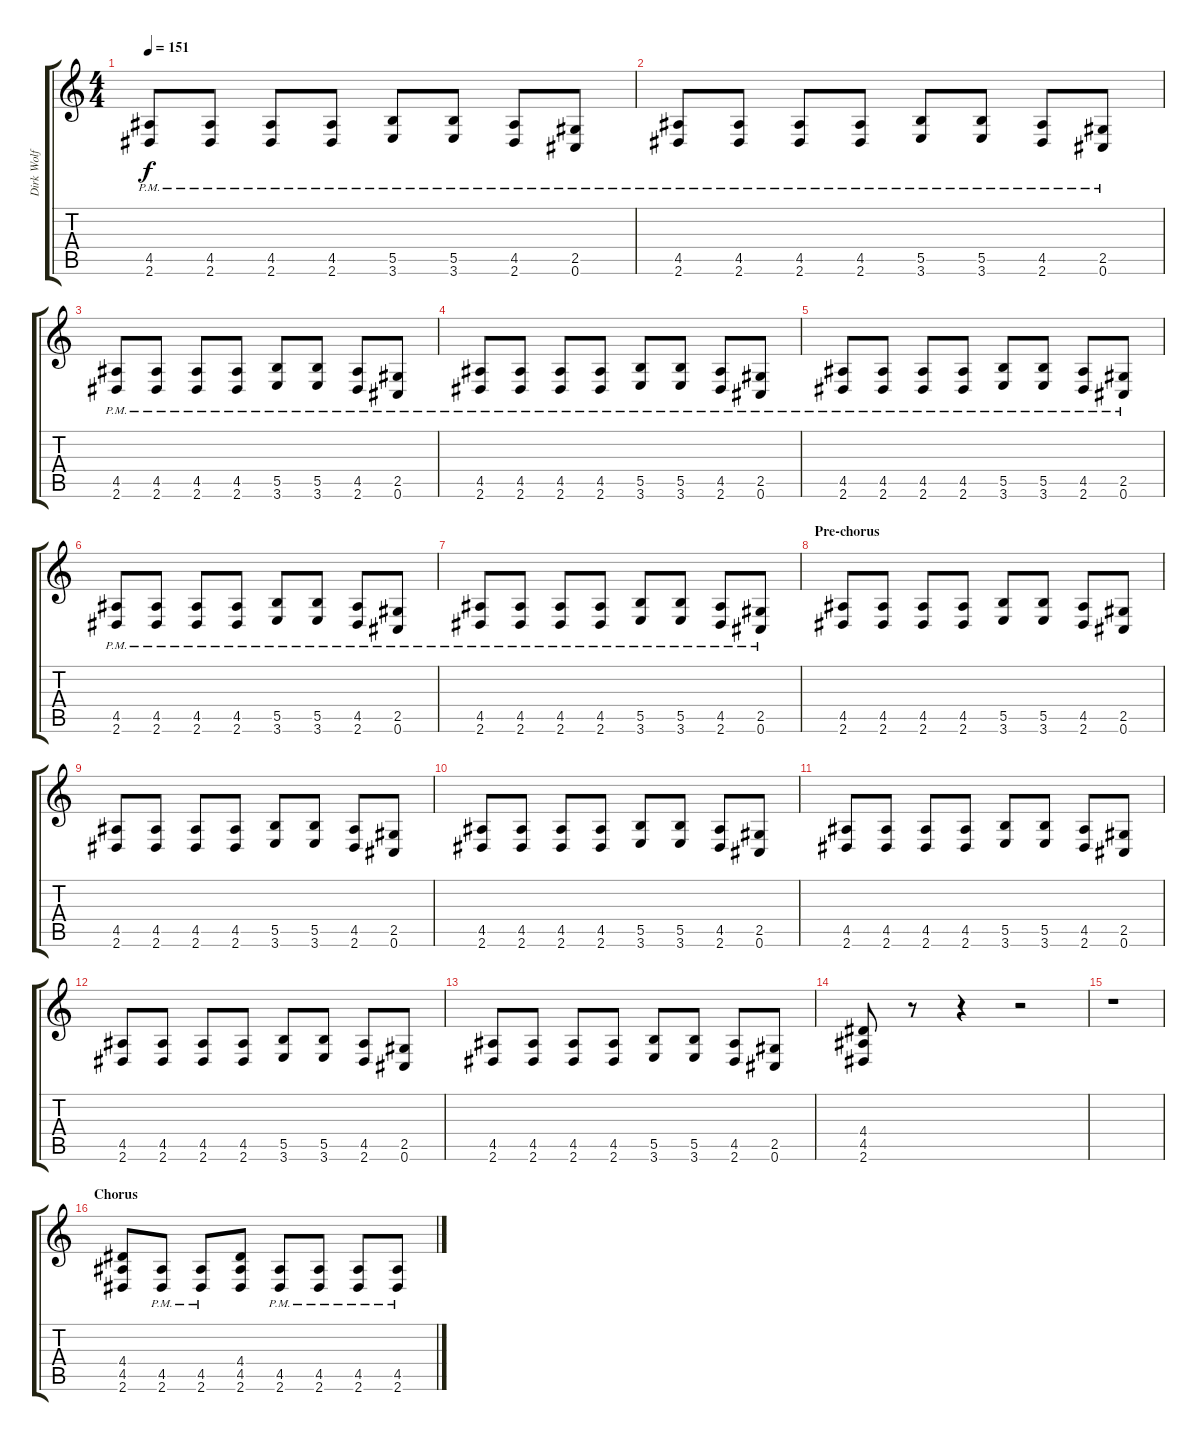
\track ("Dirk Wolf" "Dirk Wolf") {instrument distortionguitar}
\staff {score tabs}
\tuning (Db4 Ab3 E3 B2 Gb2 Db2) {hide}
\ts (4 4)
\tempo 151
\clef g2
\ks c
(4.5{pm} 2.6{pm}).8{dy f} (4.5{pm} 2.6{pm}).8 (4.5{pm} 2.6{pm}).8 (4.5{pm} 2.6{pm}).8 (5.5{pm} 3.6{pm}).8 (5.5{pm} 3.6{pm}).8 (4.5{pm} 2.6{pm}).8 (2.5{pm} 0.6{pm}).8 |
(4.5{pm} 2.6{pm}).8 (4.5{pm} 2.6{pm}).8 (4.5{pm} 2.6{pm}).8 (4.5{pm} 2.6{pm}).8 (5.5{pm} 3.6{pm}).8 (5.5{pm} 3.6{pm}).8 (4.5{pm} 2.6{pm}).8 (2.5{pm} 0.6{pm}).8 |
(4.5{pm} 2.6{pm}).8 (4.5{pm} 2.6{pm}).8 (4.5{pm} 2.6{pm}).8 (4.5{pm} 2.6{pm}).8 (5.5{pm} 3.6{pm}).8 (5.5{pm} 3.6{pm}).8 (4.5{pm} 2.6{pm}).8 (2.5{pm} 0.6{pm}).8 |
(4.5{pm} 2.6{pm}).8 (4.5{pm} 2.6{pm}).8 (4.5{pm} 2.6{pm}).8 (4.5{pm} 2.6{pm}).8 (5.5{pm} 3.6{pm}).8 (5.5{pm} 3.6{pm}).8 (4.5{pm} 2.6{pm}).8 (2.5{pm} 0.6{pm}).8 |
(4.5{pm} 2.6{pm}).8 (4.5{pm} 2.6{pm}).8 (4.5{pm} 2.6{pm}).8 (4.5{pm} 2.6{pm}).8 (5.5{pm} 3.6{pm}).8 (5.5{pm} 3.6{pm}).8 (4.5{pm} 2.6{pm}).8 (2.5{pm} 0.6{pm}).8 |
(4.5{pm} 2.6{pm}).8 (4.5{pm} 2.6{pm}).8 (4.5{pm} 2.6{pm}).8 (4.5{pm} 2.6{pm}).8 (5.5{pm} 3.6{pm}).8 (5.5{pm} 3.6{pm}).8 (4.5{pm} 2.6{pm}).8 (2.5{pm} 0.6{pm}).8 |
(4.5{pm} 2.6{pm}).8 (4.5{pm} 2.6{pm}).8 (4.5{pm} 2.6{pm}).8 (4.5{pm} 2.6{pm}).8 (5.5{pm} 3.6{pm}).8 (5.5{pm} 3.6{pm}).8 (4.5{pm} 2.6{pm}).8 (2.5{pm} 0.6{pm}).8 |
\section ("" "Pre-chorus")
(4.5 2.6).8 (4.5 2.6).8 (4.5 2.6).8 (4.5 2.6).8 (5.5 3.6).8 (5.5 3.6).8 (4.5 2.6).8 (2.5 0.6).8 |
(4.5 2.6).8 (4.5 2.6).8 (4.5 2.6).8 (4.5 2.6).8 (5.5 3.6).8 (5.5 3.6).8 (4.5 2.6).8 (2.5 0.6).8 |
(4.5 2.6).8 (4.5 2.6).8 (4.5 2.6).8 (4.5 2.6).8 (5.5 3.6).8 (5.5 3.6).8 (4.5 2.6).8 (2.5 0.6).8 |
(4.5 2.6).8 (4.5 2.6).8 (4.5 2.6).8 (4.5 2.6).8 (5.5 3.6).8 (5.5 3.6).8 (4.5 2.6).8 (2.5 0.6).8 |
(4.5 2.6).8 (4.5 2.6).8 (4.5 2.6).8 (4.5 2.6).8 (5.5 3.6).8 (5.5 3.6).8 (4.5 2.6).8 (2.5 0.6).8 |
(4.5 2.6).8 (4.5 2.6).8 (4.5 2.6).8 (4.5 2.6).8 (5.5 3.6).8 (5.5 3.6).8 (4.5 2.6).8 (2.5 0.6).8 |
(4.4 4.5 2.6).8 r.8 r.4 r.2 |
r.1 |
\section ("" "Chorus")
(4.4 4.5 2.6).8 (4.5{pm} 2.6{pm}).8 (4.5{pm} 2.6{pm}).8 (4.4 4.5 2.6).8 (4.5{pm} 2.6{pm}).8 (4.5{pm} 2.6{pm}).8 (4.5{pm} 2.6{pm}).8 (4.5{pm} 2.6{pm}).8
